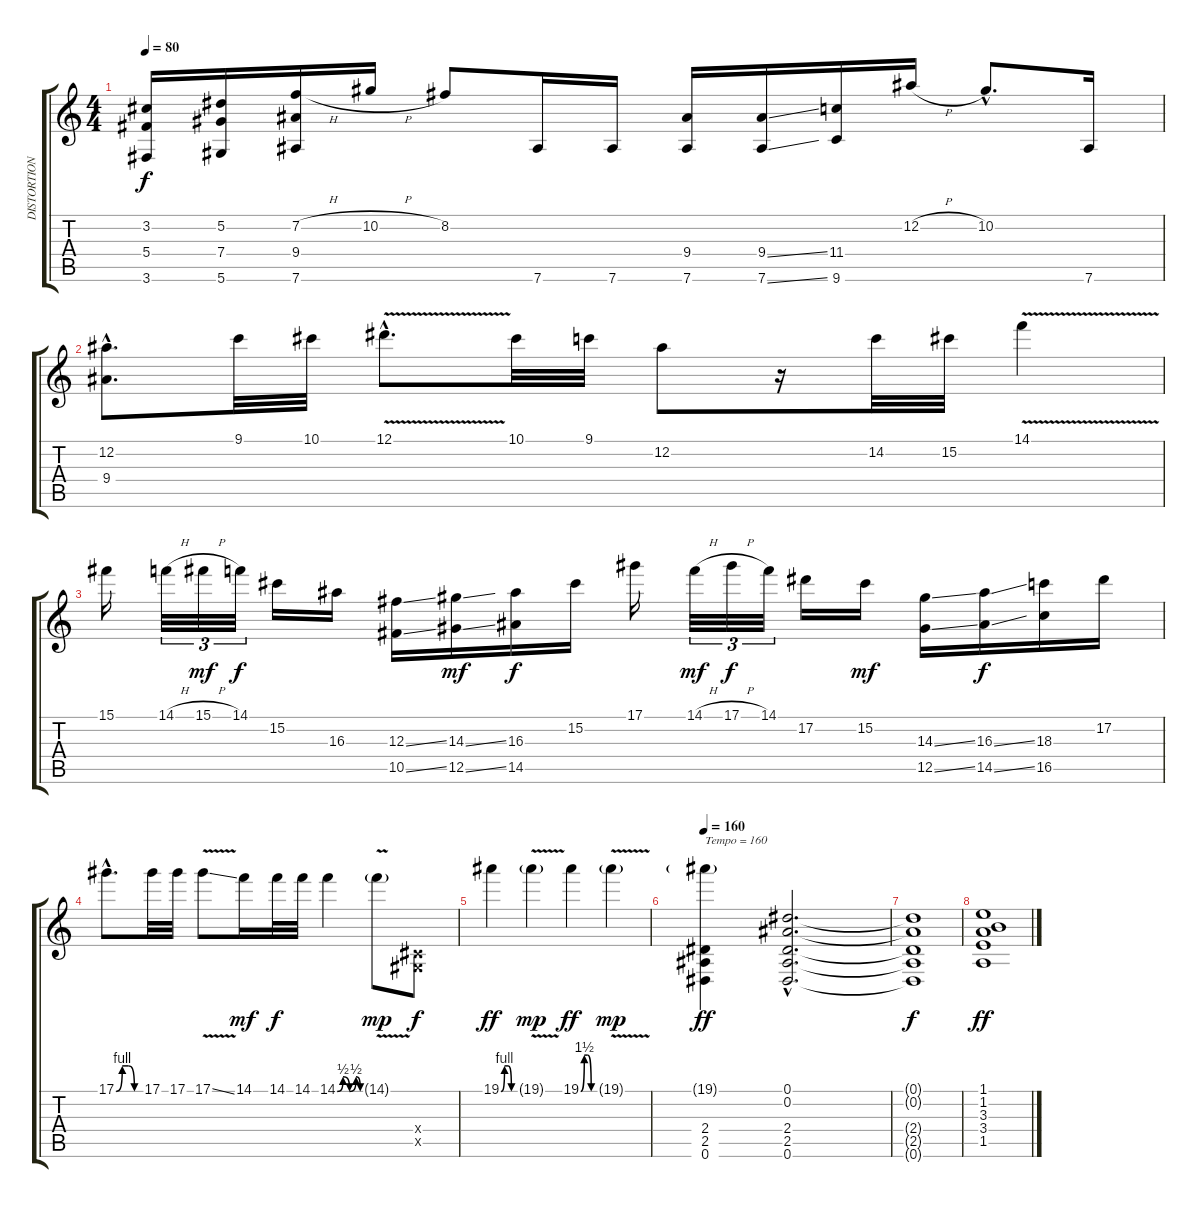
\track ("DISTORTION GUITAR" "DISTORTION") {instrument distortionguitar}
\staff {score tabs}
\tuning (Eb4 Bb3 Gb3 Db3 Ab2 Eb2) {hide}
\ts (4 4)
\tempo 80
\clef g2
\ks c
(3.2 5.4 3.6).16{dy f} (5.2 7.4 5.6).16 (7.2{h} 9.4 7.6).16 10.2{h}.16 8.2.8 7.6.16 7.6.16 (9.4 7.6).16 (9.4{ss} 7.6{ss}).16 (11.4 9.6).16 12.2{h}.16 10.2{hac}.8{d} 7.6.16 |
(12.2{hac} 9.4{hac}).8{d} 9.1.32 10.1.32 12.1{v hac}.8{d} 10.1.32 9.1.32 12.2.8 r.16 14.2.32 15.2.32 14.1{v}.4 |
15.1.16 14.1{h}.32{tu (3 2)} 15.1{h}.32{tu (3 2) dy mf} 14.1.32{tu (3 2) dy f} 15.2.16 16.3.16 (12.3{ss} 10.5{ss}).16 (14.3{ss} 12.5{ss}).16{dy mf} (16.3 14.5).16{dy f} 15.2.16 17.1.16 14.1{h}.32{tu (3 2) dy mf} 17.1{h}.32{tu (3 2) dy f} 14.1.32{tu (3 2)} 17.2.16 15.2.16{dy mf} (14.3{ss} 12.5{ss}).16 (16.3{ss} 14.5{ss}).16{dy f} (18.3 16.5).16 17.2.16 |
17.1{be (custom 0 0 15 4 30 4 45 0 60 0) hac}.8{d} 17.1.32 17.1.32 17.1{v ss}.8 14.1.16{dy mf} 14.1.32{dy f} 14.1.32 14.1{be (custom 0 0 15 2 32 0 49 2 60 0)}.4 14.1{v g}.8{dy mp} (0.4{x} 0.5{x}).8{dy f} |
19.1{be (custom 0 0 15 4 30 4 45 0 60 0)}.4{dy ff} 19.1{v g}.4{dy mp} 19.1{be (custom 0 0 15 6 30 6 45 0 60 0)}.4{dy ff} 19.1{v g}.4{dy mp} |
\tempo 160
(19.1{g} 2.4 2.5 0.6).4{txt "Tempo = 160" dy ff} (0.1{hac} 0.2{hac} 2.4{hac} 2.5{hac} 0.6{hac}).2{d} |
(0.1{t} 0.2{t} 2.4{t} 2.5{t} 0.6{t}).1{dy f} |
(1.1 1.2 3.3 3.4 1.5).1{dy ff}
